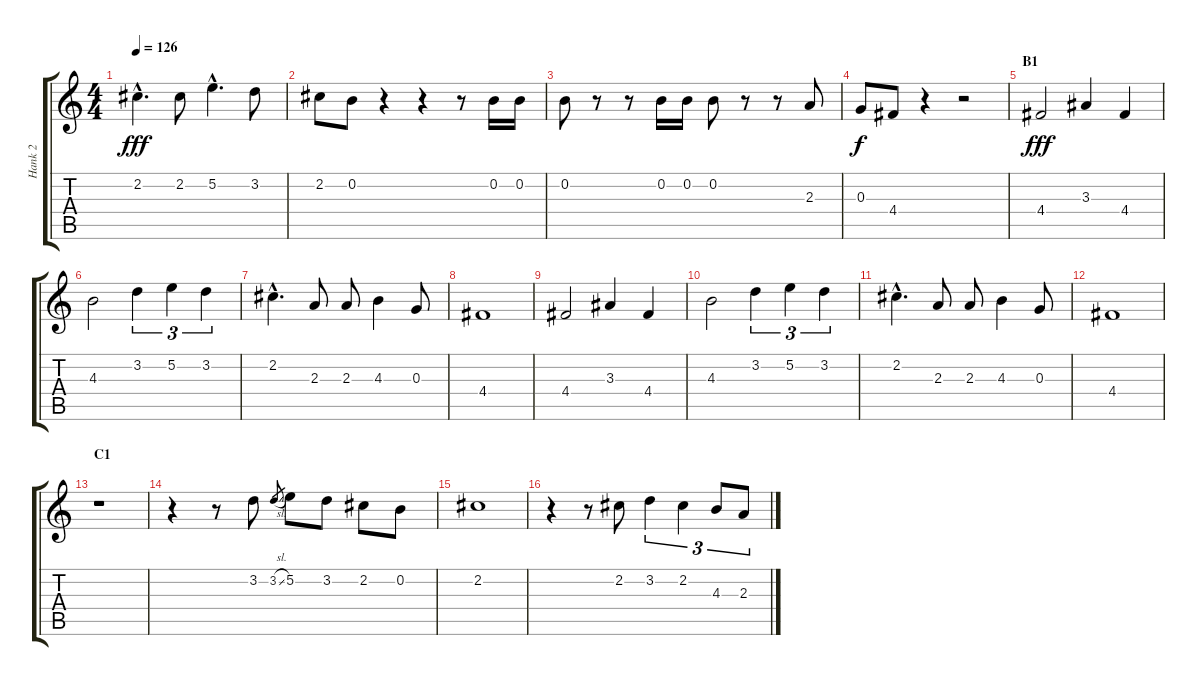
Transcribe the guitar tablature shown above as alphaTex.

\track ("Hank 2" "Hank 2") {instrument electricguitarjazz}
\staff {score tabs}
\tuning (E4 B3 G3 D3 A2 E2) {hide}
\ts (4 4)
\tempo 126
\clef g2
\ks c
2.2{hac}.4{d dy fff} 2.2.8 5.2{hac}.4{d} 3.2.8 |
2.2.8 0.2.8 r.4 r.4 r.8 0.2.16 0.2.16 |
0.2.8 r.8 r.8 0.2.16 0.2.16 0.2.8 r.8 r.8 2.3.8 |
0.3.8{dy f} 4.4.8 r.4 r.2 |
\section ("" "B1")
4.4.2{dy fff} 3.3.4 4.4.4 |
4.3.2 3.2.4{tu (3 2)} 5.2.4{tu (3 2)} 3.2.4{tu (3 2)} |
2.2{hac}.4{d} 2.3.8 2.3.8 4.3.4 0.3.8 |
4.4.1 |
4.4.2 3.3.4 4.4.4 |
4.3.2 3.2.4{tu (3 2)} 5.2.4{tu (3 2)} 3.2.4{tu (3 2)} |
2.2{hac}.4{d} 2.3.8 2.3.8 4.3.4 0.3.8 |
4.4.1 |
\section ("" "C1")
r.1 |
r.4 r.8 3.2.8 3.2{sl}.8{gr} 5.2.8 3.2.8 2.2.8 0.2.8 |
2.2.1 |
r.4 r.8 2.2.8 3.2.4{tu (3 2)} 2.2.4{tu (3 2)} 4.3.8{tu (3 2)} 2.3.8{tu (3 2)}
